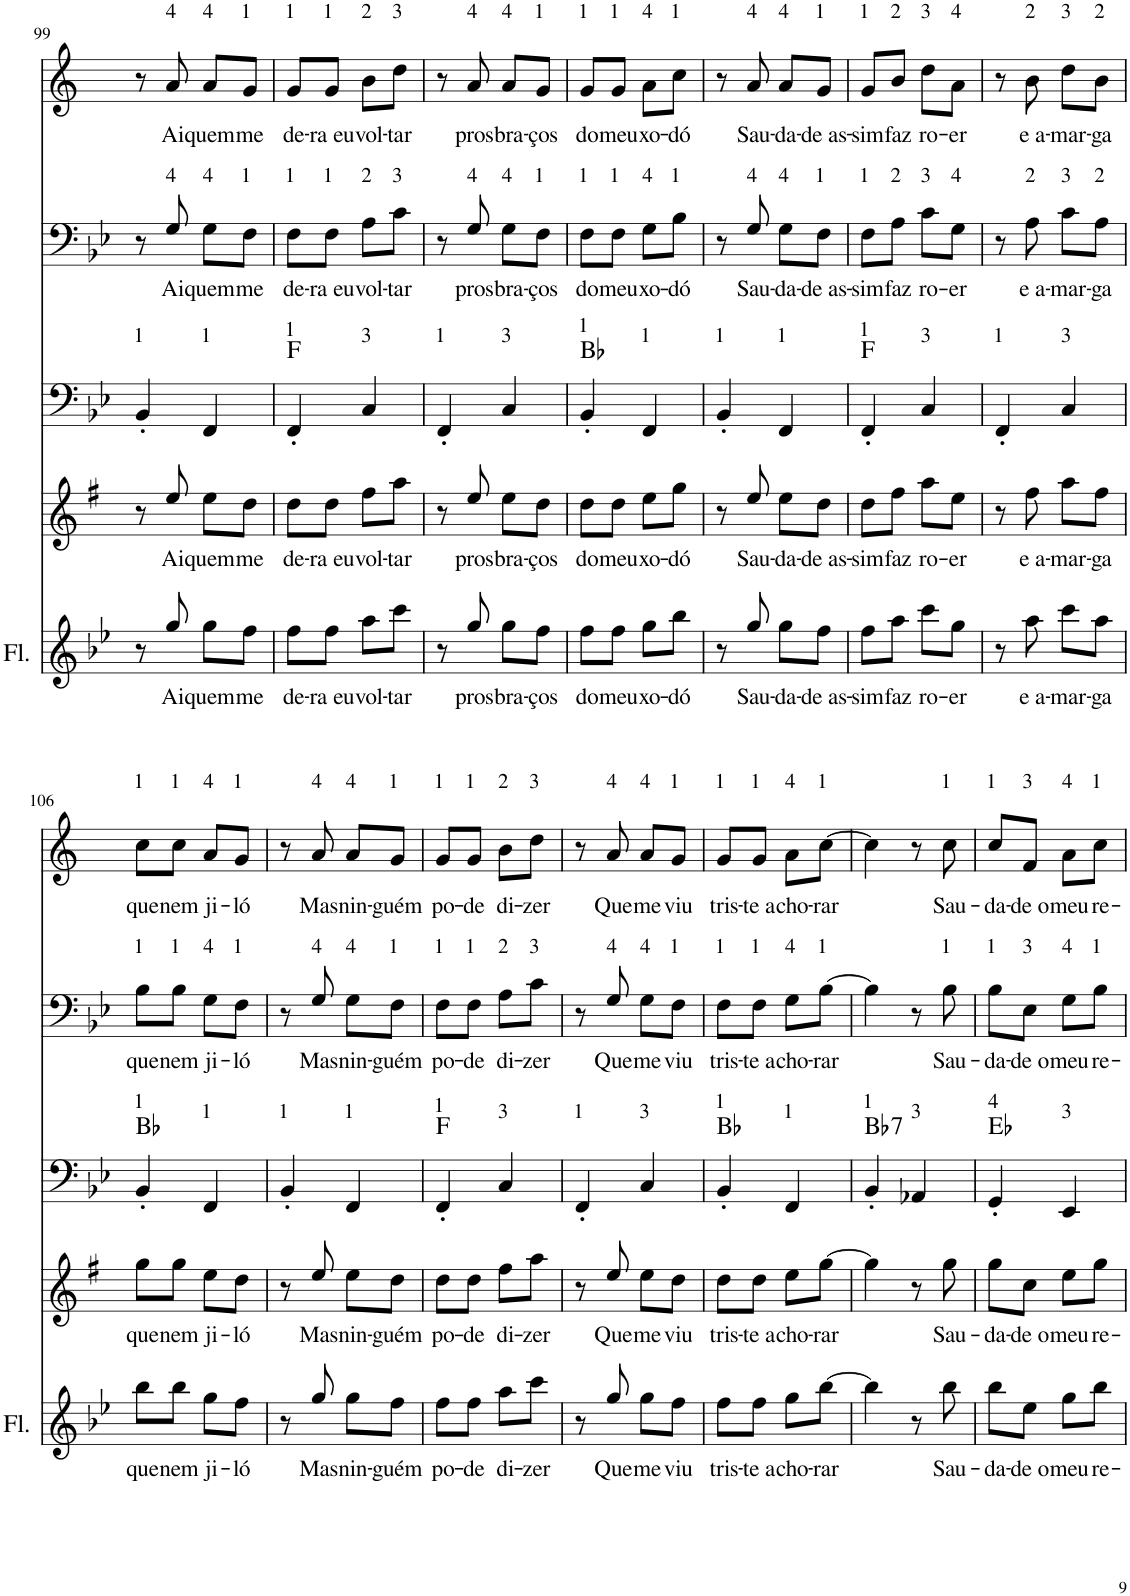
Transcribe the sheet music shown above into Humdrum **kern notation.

**kern	**text	**kern	**text	**kern	**harte	**kern	**text	**kern	**text
*part5	*part5	*part4	*part4	*part3	*part3	*part2	*part2	*part1	*part1
*staff5	*staff5	*staff4	*staff4	*staff3	*	*staff2	*staff2	*staff1	*staff1
*I"Flauta Transversal	*	*I"Saxofone Alto	*	*I"Tuba	*	*I"Trombone	*	*I"Trompete Bb	*
*I'Fl.	*	*	*	*I'Tba	*	*I'Trb	*	*I'Tpt	*
!!LO:PB:g=z
*clefG2	*	*clefG2	*	*clefF4	*	*clefF4	*	*clefG2	*
*	*	*Trd5c9	*	*	*	*	*	*Trd1c2	*
*k[b-e-]	*	*k[f#]	*	*k[b-e-]	*	*k[b-e-]	*	*k[]	*
*M2/4	*	*M2/4	*	*M2/4	*	*M2/4	*	*M2/4	*
=99	=99	=99	=99	=99	=99	=99	=99	=99	=99
!	!	!	!	!LO:TX:a:t=1	!	!	!	!	!
8r	.	8r	.	4BB-'/	.	8r	.	8r	.
!	!	!	!	!	!	!	!	!LO:TX:a:t=4	!
!	!	!	!	!	!	!LO:TX:a:t=4	!	!	!
!	!LO:LY:b	!	!LO:LY:b	!	!	!	!LO:LY:b	!	!LO:LY:b
8gg/	Ai	8ee/	Ai	.	.	8G/	Ai	8a/	Ai
!	!	!	!	!	!	!	!	!LO:TX:a:t=4	!
!	!	!	!	!	!	!LO:TX:a:t=4	!	!	!
!	!	!	!	!LO:TX:a:t=1	!	!	!	!	!
!	!LO:LY:b	!	!LO:LY:b	!	!	!	!LO:LY:b	!	!LO:LY:b
8gg\L	quem	8ee\L	quem	4FF/	.	8G\L	quem	8a/L	quem
!	!	!	!	!	!	!	!	!LO:TX:a:t=1	!
!	!	!	!	!	!	!LO:TX:a:t=1	!	!	!
!	!LO:LY:b	!	!LO:LY:b	!	!	!	!LO:LY:b	!	!LO:LY:b
8ff\J	me	8dd\J	me	.	.	8F\J	me	8g/J	me
=100	=100	=100	=100	=100	=100	=100	=100	=100	=100
!	!	!	!	!	!	!	!	!LO:TX:a:t=1	!
!	!	!	!	!	!	!LO:TX:a:t=1	!	!	!
!	!	!	!	!LO:TX:a:t=1	!	!	!	!	!
!	!LO:LY:b	!	!LO:LY:b	!	!	!	!LO:LY:b	!	!LO:LY:b
8ff\L	de-	8dd\L	de-	4FF'/	F:maj	8F\L	de-	8g/L	de-
!	!	!	!	!	!	!	!	!LO:TX:a:t=1	!
!	!	!	!	!	!	!LO:TX:a:t=1	!	!	!
!	!LO:LY:b	!	!LO:LY:b	!	!	!	!LO:LY:b	!	!LO:LY:b
8ff\J	-ra eu	8dd\J	-ra eu	.	.	8F\J	-ra eu	8g/J	-ra eu
!	!	!	!	!	!	!	!	!LO:TX:a:t=2	!
!	!	!	!	!	!	!LO:TX:a:t=2	!	!	!
!	!	!	!	!LO:TX:a:t=3	!	!	!	!	!
!	!LO:LY:b	!	!LO:LY:b	!	!	!	!LO:LY:b	!	!LO:LY:b
8aa\L	vol-	8ff#\L	vol-	4C/	.	8A\L	vol-	8b\L	vol-
!	!	!	!	!	!	!	!	!LO:TX:a:t=3	!
!	!	!	!	!	!	!LO:TX:a:t=3	!	!	!
!	!LO:LY:b	!	!LO:LY:b	!	!	!	!LO:LY:b	!	!LO:LY:b
8ccc\J	-tar	8aa\J	-tar	.	.	8c\J	-tar	8dd\J	-tar
=101	=101	=101	=101	=101	=101	=101	=101	=101	=101
!	!	!	!	!LO:TX:a:t=1	!	!	!	!	!
8r	.	8r	.	4FF'/	.	8r	.	8r	.
!	!	!	!	!	!	!	!	!LO:TX:a:t=4	!
!	!	!	!	!	!	!LO:TX:a:t=4	!	!	!
!	!LO:LY:b	!	!LO:LY:b	!	!	!	!LO:LY:b	!	!LO:LY:b
8gg/	pros	8ee/	pros	.	.	8G/	pros	8a/	pros
!	!	!	!	!	!	!	!	!LO:TX:a:t=4	!
!	!	!	!	!	!	!LO:TX:a:t=4	!	!	!
!	!	!	!	!LO:TX:a:t=3	!	!	!	!	!
!	!LO:LY:b	!	!LO:LY:b	!	!	!	!LO:LY:b	!	!LO:LY:b
8gg\L	bra-	8ee\L	bra-	4C/	.	8G\L	bra-	8a/L	bra-
!	!	!	!	!	!	!	!	!LO:TX:a:t=1	!
!	!	!	!	!	!	!LO:TX:a:t=1	!	!	!
!	!LO:LY:b	!	!LO:LY:b	!	!	!	!LO:LY:b	!	!LO:LY:b
8ff\J	-ços	8dd\J	-ços	.	.	8F\J	-ços	8g/J	-ços
=102	=102	=102	=102	=102	=102	=102	=102	=102	=102
!	!	!	!	!	!	!	!	!LO:TX:a:t=1	!
!	!	!	!	!	!	!LO:TX:a:t=1	!	!	!
!	!	!	!	!LO:TX:a:t=1	!	!	!	!	!
!	!LO:LY:b	!	!LO:LY:b	!	!	!	!LO:LY:b	!	!LO:LY:b
8ff\L	do	8dd\L	do	4BB-'/	Bb:maj	8F\L	do	8g/L	do
!	!	!	!	!	!	!	!	!LO:TX:a:t=1	!
!	!	!	!	!	!	!LO:TX:a:t=1	!	!	!
!	!LO:LY:b	!	!LO:LY:b	!	!	!	!LO:LY:b	!	!LO:LY:b
8ff\J	meu	8dd\J	meu	.	.	8F\J	meu	8g/J	meu
!	!	!	!	!	!	!	!	!LO:TX:a:t=4	!
!	!	!	!	!	!	!LO:TX:a:t=4	!	!	!
!	!	!	!	!LO:TX:a:t=1	!	!	!	!	!
!	!LO:LY:b	!	!LO:LY:b	!	!	!	!LO:LY:b	!	!LO:LY:b
8gg\L	xo-	8ee\L	xo-	4FF/	.	8G\L	xo-	8a\L	xo-
!	!	!	!	!	!	!	!	!LO:TX:a:t=1	!
!	!	!	!	!	!	!LO:TX:a:t=1	!	!	!
!	!LO:LY:b	!	!LO:LY:b	!	!	!	!LO:LY:b	!	!LO:LY:b
8bb-\J	-dó	8gg\J	-dó	.	.	8B-\J	-dó	8cc\J	-dó
=103	=103	=103	=103	=103	=103	=103	=103	=103	=103
!	!	!	!	!LO:TX:a:t=1	!	!	!	!	!
8r	.	8r	.	4BB-'/	.	8r	.	8r	.
!	!	!	!	!	!	!	!	!LO:TX:a:t=4	!
!	!	!	!	!	!	!LO:TX:a:t=4	!	!	!
!	!LO:LY:b	!	!LO:LY:b	!	!	!	!LO:LY:b	!	!LO:LY:b
8gg/	Sau-	8ee/	Sau-	.	.	8G/	Sau-	8a/	Sau-
!	!	!	!	!	!	!	!	!LO:TX:a:t=4	!
!	!	!	!	!	!	!LO:TX:a:t=4	!	!	!
!	!	!	!	!LO:TX:a:t=1	!	!	!	!	!
!	!LO:LY:b	!	!LO:LY:b	!	!	!	!LO:LY:b	!	!LO:LY:b
8gg\L	-da-	8ee\L	-da-	4FF/	.	8G\L	-da-	8a/L	-da-
!	!	!	!	!	!	!	!	!LO:TX:a:t=1	!
!	!	!	!	!	!	!LO:TX:a:t=1	!	!	!
!	!LO:LY:b	!	!LO:LY:b	!	!	!	!LO:LY:b	!	!LO:LY:b
8ff\J	-de as-	8dd\J	-de as-	.	.	8F\J	-de as-	8g/J	-de as-
=104	=104	=104	=104	=104	=104	=104	=104	=104	=104
!	!	!	!	!	!	!	!	!LO:TX:a:t=1	!
!	!	!	!	!	!	!LO:TX:a:t=1	!	!	!
!	!	!	!	!LO:TX:a:t=1	!	!	!	!	!
!	!LO:LY:b	!	!LO:LY:b	!	!	!	!LO:LY:b	!	!LO:LY:b
8ff\L	-sim	8dd\L	-sim	4FF'/	F:maj	8F\L	-sim	8g/L	-sim
!	!	!	!	!	!	!	!	!LO:TX:a:t=2	!
!	!	!	!	!	!	!LO:TX:a:t=2	!	!	!
!	!LO:LY:b	!	!LO:LY:b	!	!	!	!LO:LY:b	!	!LO:LY:b
8aa\J	faz	8ff#\J	faz	.	.	8A\J	faz	8b/J	faz
!	!	!	!	!	!	!	!	!LO:TX:a:t=3	!
!	!	!	!	!	!	!LO:TX:a:t=3	!	!	!
!	!	!	!	!LO:TX:a:t=3	!	!	!	!	!
!	!LO:LY:b	!	!LO:LY:b	!	!	!	!LO:LY:b	!	!LO:LY:b
8ccc\L	ro-	8aa\L	ro-	4C/	.	8c\L	ro-	8dd\L	ro-
!	!	!	!	!	!	!	!	!LO:TX:a:t=4	!
!	!	!	!	!	!	!LO:TX:a:t=4	!	!	!
!	!LO:LY:b	!	!LO:LY:b	!	!	!	!LO:LY:b	!	!LO:LY:b
8gg\J	-er	8ee\J	-er	.	.	8G\J	-er	8a\J	-er
=105	=105	=105	=105	=105	=105	=105	=105	=105	=105
!	!	!	!	!LO:TX:a:t=1	!	!	!	!	!
8r	.	8r	.	4FF'/	.	8r	.	8r	.
!	!	!	!	!	!	!	!	!LO:TX:a:t=2	!
!	!	!	!	!	!	!LO:TX:a:t=2	!	!	!
!	!LO:LY:b	!	!LO:LY:b	!	!	!	!LO:LY:b	!	!LO:LY:b
8aa\	e a-	8ff#\	e a-	.	.	8A\	e a-	8b\	e a-
!	!	!	!	!	!	!	!	!LO:TX:a:t=3	!
!	!	!	!	!	!	!LO:TX:a:t=3	!	!	!
!	!	!	!	!LO:TX:a:t=3	!	!	!	!	!
!	!LO:LY:b	!	!LO:LY:b	!	!	!	!LO:LY:b	!	!LO:LY:b
8ccc\L	-mar-	8aa\L	-mar-	4C/	.	8c\L	-mar-	8dd\L	-mar-
!	!	!	!	!	!	!	!	!LO:TX:a:t=2	!
!	!	!	!	!	!	!LO:TX:a:t=2	!	!	!
!	!LO:LY:b	!	!LO:LY:b	!	!	!	!LO:LY:b	!	!LO:LY:b
8aa\J	-ga	8ff#\J	-ga	.	.	8A\J	-ga	8b\J	-ga
!!LO:LB:g=z
=106	=106	=106	=106	=106	=106	=106	=106	=106	=106
!	!	!	!	!	!	!	!	!LO:TX:a:t=1	!
!	!	!	!	!	!	!LO:TX:a:t=1	!	!	!
!	!	!	!	!LO:TX:a:t=1	!	!	!	!	!
!	!LO:LY:b	!	!LO:LY:b	!	!	!	!LO:LY:b	!	!LO:LY:b
8bb-\L	que	8gg\L	que	4BB-'/	Bb:maj	8B-\L	que	8cc\L	que
!	!	!	!	!	!	!	!	!LO:TX:a:t=1	!
!	!	!	!	!	!	!LO:TX:a:t=1	!	!	!
!	!LO:LY:b	!	!LO:LY:b	!	!	!	!LO:LY:b	!	!LO:LY:b
8bb-\J	nem	8gg\J	nem	.	.	8B-\J	nem	8cc\J	nem
!	!	!	!	!	!	!	!	!LO:TX:a:t=4	!
!	!	!	!	!	!	!LO:TX:a:t=4	!	!	!
!	!	!	!	!LO:TX:a:t=1	!	!	!	!	!
!	!LO:LY:b	!	!LO:LY:b	!	!	!	!LO:LY:b	!	!LO:LY:b
8gg\L	ji-	8ee\L	ji-	4FF/	.	8G\L	ji-	8a/L	ji-
!	!	!	!	!	!	!	!	!LO:TX:a:t=1	!
!	!	!	!	!	!	!LO:TX:a:t=1	!	!	!
!	!LO:LY:b	!	!LO:LY:b	!	!	!	!LO:LY:b	!	!LO:LY:b
8ff\J	-ló	8dd\J	-ló	.	.	8F\J	-ló	8g/J	-ló
=107	=107	=107	=107	=107	=107	=107	=107	=107	=107
!	!	!	!	!LO:TX:a:t=1	!	!	!	!	!
8r	.	8r	.	4BB-'/	.	8r	.	8r	.
!	!	!	!	!	!	!	!	!LO:TX:a:t=4	!
!	!	!	!	!	!	!LO:TX:a:t=4	!	!	!
!	!LO:LY:b	!	!LO:LY:b	!	!	!	!LO:LY:b	!	!LO:LY:b
8gg/	Mas	8ee/	Mas	.	.	8G/	Mas	8a/	Mas
!	!	!	!	!	!	!	!	!LO:TX:a:t=4	!
!	!	!	!	!	!	!LO:TX:a:t=4	!	!	!
!	!	!	!	!LO:TX:a:t=1	!	!	!	!	!
!	!LO:LY:b	!	!LO:LY:b	!	!	!	!LO:LY:b	!	!LO:LY:b
8gg\L	nin-	8ee\L	nin-	4FF/	.	8G\L	nin-	8a/L	nin-
!	!	!	!	!	!	!	!	!LO:TX:a:t=1	!
!	!	!	!	!	!	!LO:TX:a:t=1	!	!	!
!	!LO:LY:b	!	!LO:LY:b	!	!	!	!LO:LY:b	!	!LO:LY:b
8ff\J	-guém	8dd\J	-guém	.	.	8F\J	-guém	8g/J	-guém
=108	=108	=108	=108	=108	=108	=108	=108	=108	=108
!	!	!	!	!	!	!	!	!LO:TX:a:t=1	!
!	!	!	!	!	!	!LO:TX:a:t=1	!	!	!
!	!	!	!	!LO:TX:a:t=1	!	!	!	!	!
!	!LO:LY:b	!	!LO:LY:b	!	!	!	!LO:LY:b	!	!LO:LY:b
8ff\L	po-	8dd\L	po-	4FF'/	F:maj	8F\L	po-	8g/L	po-
!	!	!	!	!	!	!	!	!LO:TX:a:t=1	!
!	!	!	!	!	!	!LO:TX:a:t=1	!	!	!
!	!LO:LY:b	!	!LO:LY:b	!	!	!	!LO:LY:b	!	!LO:LY:b
8ff\J	-de	8dd\J	-de	.	.	8F\J	-de	8g/J	-de
!	!	!	!	!	!	!	!	!LO:TX:a:t=2	!
!	!	!	!	!	!	!LO:TX:a:t=2	!	!	!
!	!	!	!	!LO:TX:a:t=3	!	!	!	!	!
!	!LO:LY:b	!	!LO:LY:b	!	!	!	!LO:LY:b	!	!LO:LY:b
8aa\L	di-	8ff#\L	di-	4C/	.	8A\L	di-	8b\L	di-
!	!	!	!	!	!	!	!	!LO:TX:a:t=3	!
!	!	!	!	!	!	!LO:TX:a:t=3	!	!	!
!	!LO:LY:b	!	!LO:LY:b	!	!	!	!LO:LY:b	!	!LO:LY:b
8ccc\J	-zer	8aa\J	-zer	.	.	8c\J	-zer	8dd\J	-zer
=109	=109	=109	=109	=109	=109	=109	=109	=109	=109
!	!	!	!	!LO:TX:a:t=1	!	!	!	!	!
8r	.	8r	.	4FF'/	.	8r	.	8r	.
!	!	!	!	!	!	!	!	!LO:TX:a:t=4	!
!	!	!	!	!	!	!LO:TX:a:t=4	!	!	!
!	!LO:LY:b	!	!LO:LY:b	!	!	!	!LO:LY:b	!	!LO:LY:b
8gg/	Que	8ee/	Que	.	.	8G/	Que	8a/	Que
!	!	!	!	!	!	!	!	!LO:TX:a:t=4	!
!	!	!	!	!	!	!LO:TX:a:t=4	!	!	!
!	!	!	!	!LO:TX:a:t=3	!	!	!	!	!
!	!LO:LY:b	!	!LO:LY:b	!	!	!	!LO:LY:b	!	!LO:LY:b
8gg\L	me	8ee\L	me	4C/	.	8G\L	me	8a/L	me
!	!	!	!	!	!	!	!	!LO:TX:a:t=1	!
!	!	!	!	!	!	!LO:TX:a:t=1	!	!	!
!	!LO:LY:b	!	!LO:LY:b	!	!	!	!LO:LY:b	!	!LO:LY:b
8ff\J	viu	8dd\J	viu	.	.	8F\J	viu	8g/J	viu
=110	=110	=110	=110	=110	=110	=110	=110	=110	=110
!	!	!	!	!	!	!	!	!LO:TX:a:t=1	!
!	!	!	!	!	!	!LO:TX:a:t=1	!	!	!
!	!	!	!	!LO:TX:a:t=1	!	!	!	!	!
!	!LO:LY:b	!	!LO:LY:b	!	!	!	!LO:LY:b	!	!LO:LY:b
8ff\L	tris-	8dd\L	tris-	4BB-'/	Bb:maj	8F\L	tris-	8g/L	tris-
!	!	!	!	!	!	!	!	!LO:TX:a:t=1	!
!	!	!	!	!	!	!LO:TX:a:t=1	!	!	!
!	!LO:LY:b	!	!LO:LY:b	!	!	!	!LO:LY:b	!	!LO:LY:b
8ff\J	-te a	8dd\J	-te a	.	.	8F\J	-te a	8g/J	-te a
!	!	!	!	!	!	!	!	!LO:TX:a:t=4	!
!	!	!	!	!	!	!LO:TX:a:t=4	!	!	!
!	!	!	!	!LO:TX:a:t=1	!	!	!	!	!
!	!LO:LY:b	!	!LO:LY:b	!	!	!	!LO:LY:b	!	!LO:LY:b
8gg\L	cho-	8ee\L	cho-	4FF/	.	8G\L	cho-	8a\L	cho-
!	!	!	!	!	!	!	!	!LO:TX:a:t=1	!
!	!	!	!	!	!	!LO:TX:a:t=1	!	!	!
!	!LO:LY:b	!	!LO:LY:b	!	!	!	!LO:LY:b	!	!LO:LY:b
[8bb-\J	-rar	[8gg\J	-rar	.	.	[8B-\J	-rar	[8cc\J	-rar
=111	=111	=111	=111	=111	=111	=111	=111	=111	=111
!	!	!	!	!LO:TX:a:t=1	!LO:H:kt=7	!	!	!	!
4bb-\]	.	4gg\]	.	4BB-'/	Bb:7	4B-\]	.	4cc\]	.
!	!	!	!	!LO:TX:a:t=3	!	!	!	!	!
8r	.	8r	.	4AA-X/	.	8r	.	8r	.
!	!	!	!	!	!	!	!	!LO:TX:a:t=1	!
!	!	!	!	!	!	!LO:TX:a:t=1	!	!	!
!	!LO:LY:b	!	!LO:LY:b	!	!	!	!LO:LY:b	!	!LO:LY:b
8bb-\	Sau-	8gg\	Sau-	.	.	8B-\	Sau-	8cc\	Sau-
=112	=112	=112	=112	=112	=112	=112	=112	=112	=112
!	!	!	!	!	!	!	!	!LO:TX:a:t=1	!
!	!	!	!	!	!	!LO:TX:a:t=1	!	!	!
!	!	!	!	!LO:TX:a:t=4	!	!	!	!	!
!	!LO:LY:b	!	!LO:LY:b	!	!	!	!LO:LY:b	!	!LO:LY:b
8bb-\L	-da-	8gg\L	-da-	4GG'/	Eb:maj	8B-\L	-da-	8cc/L	-da-
!	!	!	!	!	!	!	!	!LO:TX:a:t=3	!
!	!	!	!	!	!	!LO:TX:a:t=3	!	!	!
!	!LO:LY:b	!	!LO:LY:b	!	!	!	!LO:LY:b	!	!LO:LY:b
8ee-\J	-de o	8cc\J	-de o	.	.	8E-\J	-de o	8f/J	-de o
!	!	!	!	!	!	!	!	!LO:TX:a:t=4	!
!	!	!	!	!	!	!LO:TX:a:t=4	!	!	!
!	!	!	!	!LO:TX:a:t=3	!	!	!	!	!
!	!LO:LY:b	!	!LO:LY:b	!	!	!	!LO:LY:b	!	!LO:LY:b
8gg\L	meu	8ee\L	meu	4EE-/	.	8G\L	meu	8a\L	meu
!	!	!	!	!	!	!	!	!LO:TX:a:t=1	!
!	!	!	!	!	!	!LO:TX:a:t=1	!	!	!
!	!LO:LY:b	!	!LO:LY:b	!	!	!	!LO:LY:b	!	!LO:LY:b
8bb-\J	re-	8gg\J	re-	.	.	8B-\J	re-	8cc\J	re-
=	=	=	=	=	=	=	=	=	=
*-	*-	*-	*-	*-	*-	*-	*-	*-	*-
